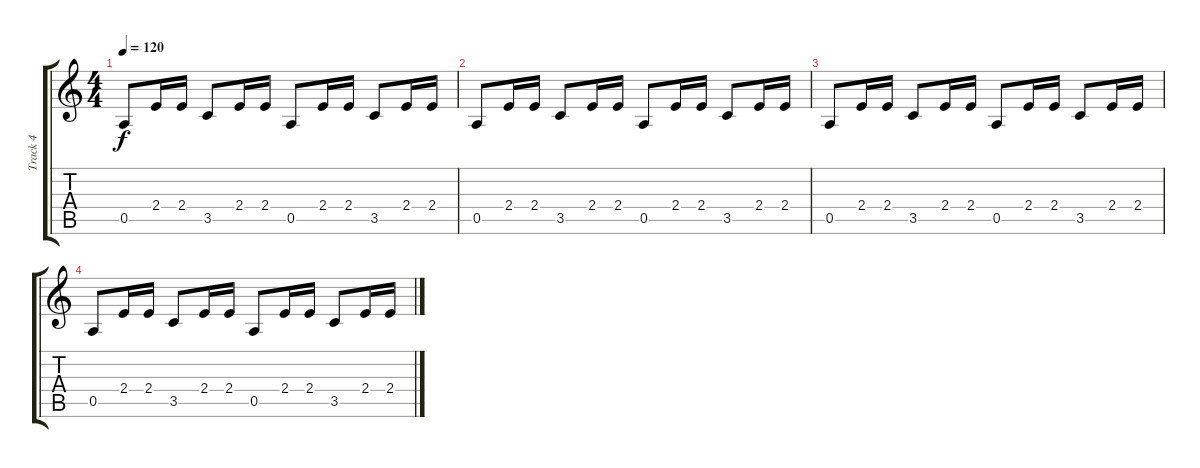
\track ("Track 4" "Track 4") {instrument acousticguitarsteel}
\staff {score tabs}
\tuning (E4 B3 G3 D3 A2 E2) {hide}
\ts (4 4)
\tempo 120
\clef g2
\ks c
0.5.8{dy f} 2.4.16 2.4.16 3.5.8 2.4.16 2.4.16 0.5.8 2.4.16 2.4.16 3.5.8 2.4.16 2.4.16 |
0.5.8 2.4.16 2.4.16 3.5.8 2.4.16 2.4.16 0.5.8 2.4.16 2.4.16 3.5.8 2.4.16 2.4.16 |
0.5.8 2.4.16 2.4.16 3.5.8 2.4.16 2.4.16 0.5.8 2.4.16 2.4.16 3.5.8 2.4.16 2.4.16 |
0.5.8 2.4.16 2.4.16 3.5.8 2.4.16 2.4.16 0.5.8 2.4.16 2.4.16 3.5.8 2.4.16 2.4.16
